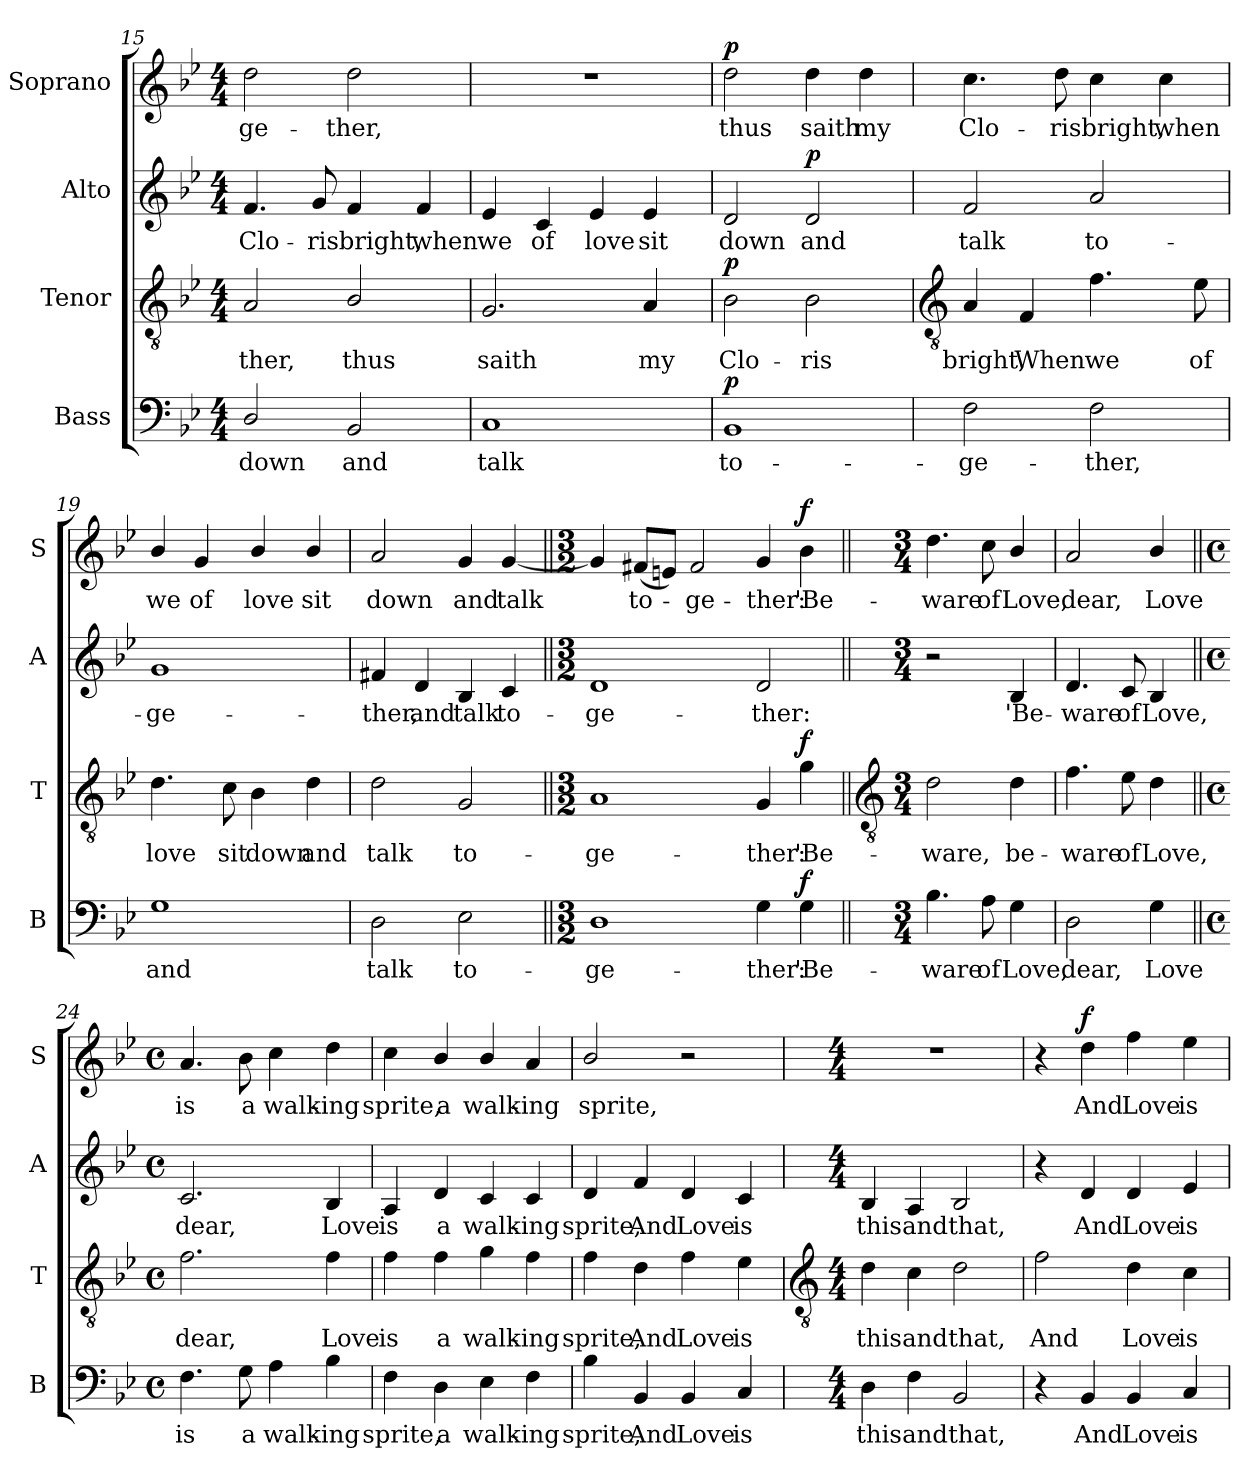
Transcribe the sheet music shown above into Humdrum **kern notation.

**kern	**text	**dynam	**kern	**text	**dynam	**kern	**text	**dynam	**kern	**text	**dynam
*part4	*part4	*part4	*part3	*part3	*part3	*part2	*part2	*part2	*part1	*part1	*part1
*staff4	*staff4	*staff4	*staff3	*staff3	*staff3	*staff2	*staff2	*staff2	*staff1	*staff1	*staff1
*I"Bass	*	*	*I"Tenor	*	*	*I"Alto	*	*	*I"Soprano	*	*
*I'B	*	*	*I'T	*	*	*I'A	*	*	*I'S	*	*
*clefF4	*	*	*clefGv2	*	*	*clefG2	*	*	*clefG2	*	*
*k[b-e-]	*	*	*k[b-e-]	*	*	*k[b-e-]	*	*	*k[b-e-]	*	*
*B-:	*	*	*B-:	*	*	*B-:	*	*	*B-:	*	*
*M4/4	*	*	*M4/4	*	*	*M4/4	*	*	*M4/4	*	*
=15	=15	=15	=15	=15	=15	=15	=15	=15	=15	=15	=15
!	!LO:LY:b	!	!	!LO:LY:b	!	!	!LO:LY:b	!	!	!LO:LY:b	!
2D/	down	.	2A	-ther,	.	4.f	Clo-	.	2dd	-ge-	.
!	!	!	!	!	!	!	!LO:LY:b	!	!	!	!
.	.	.	.	.	.	8g	-ris	.	.	.	.
!	!LO:LY:b	!	!	!LO:LY:b	!	!	!LO:LY:b	!	!	!LO:LY:b	!
2BB-	and	.	2B-/	thus	.	4f	bright,	.	2dd	-ther,	.
!	!	!	!	!	!	!	!LO:LY:b	!	!	!	!
.	.	.	.	.	.	4f	when	.	.	.	.
=16	=16	=16	=16	=16	=16	=16	=16	=16	=16	=16	=16
!	!LO:LY:b	!	!	!LO:LY:b	!	!	!LO:LY:b	!	!	!	!
1C	talk	.	2.G	saith	.	4e-	we	.	1r	.	.
!	!	!	!	!	!	!	!LO:LY:b	!	!	!	!
.	.	.	.	.	.	4c	of	.	.	.	.
!	!	!	!	!	!	!	!LO:LY:b	!	!	!	!
.	.	.	.	.	.	4e-	love	.	.	.	.
!	!	!	!	!LO:LY:b	!	!	!LO:LY:b	!	!	!	!
.	.	.	4A	my	.	4e-	sit	.	.	.	.
=17	=17	=17	=17	=17	=17	=17	=17	=17	=17	=17	=17
!	!LO:LY:b	!LO:DY:b	!	!LO:LY:b	!LO:DY:b	!	!LO:LY:b	!	!	!LO:LY:b	!LO:DY:b
1BB-	to-	p	2B-	Clo-	p	2d	down	.	2dd	thus	p
!	!	!	!	!LO:LY:b	!	!	!LO:LY:b	!LO:DY:b	!	!LO:LY:b	!
.	.	.	2B-	-ris	.	2d	and	p	4dd	saith	.
!	!	!	!	!	!	!	!	!	!	!LO:LY:b	!
.	.	.	.	.	.	.	.	.	4dd	my	.
!!LO:LB:g=z
=18	=18	=18	=18	=18	=18	=18	=18	=18	=18	=18	=18
*	*	*	*clefGv2	*	*	*	*	*	*	*	*
!	!LO:LY:b	!	!	!LO:LY:b	!	!	!LO:LY:b	!	!	!LO:LY:b	!
2F	-ge-	.	4A	bright,	.	2f	talk	.	4.cc	Clo-	.
!	!	!	!	!LO:LY:b	!	!	!	!	!	!	!
.	.	.	4F	When	.	.	.	.	.	.	.
!	!	!	!	!	!	!	!	!	!	!LO:LY:b	!
.	.	.	.	.	.	.	.	.	8dd	-ris	.
!	!LO:LY:b	!	!	!LO:LY:b	!	!	!LO:LY:b	!	!	!LO:LY:b	!
2F	-ther,	.	4.f	we	.	2a	to-	.	4cc\	bright,	.
!	!	!	!	!	!	!	!	!	!	!LO:LY:b	!
.	.	.	.	.	.	.	.	.	4cc\	when	.
!	!	!	!	!LO:LY:b	!	!	!	!	!	!	!
.	.	.	8e-	of	.	.	.	.	.	.	.
=19	=19	=19	=19	=19	=19	=19	=19	=19	=19	=19	=19
!	!LO:LY:b	!	!	!LO:LY:b	!	!	!LO:LY:b	!	!	!LO:LY:b	!
1G	and	.	4.d	love	.	1g	-ge-	.	4b-/	we	.
!	!	!	!	!	!	!	!	!	!	!LO:LY:b	!
.	.	.	.	.	.	.	.	.	4g	of	.
!	!	!	!	!LO:LY:b	!	!	!	!	!	!	!
.	.	.	8c\	sit	.	.	.	.	.	.	.
!	!	!	!	!LO:LY:b	!	!	!	!	!	!LO:LY:b	!
.	.	.	4B-	down	.	.	.	.	4b-/	love	.
!	!	!	!	!LO:LY:b	!	!	!	!	!	!LO:LY:b	!
.	.	.	4d	and	.	.	.	.	4b-/	sit	.
=20	=20	=20	=20	=20	=20	=20	=20	=20	=20	=20	=20
!	!LO:LY:b	!	!	!LO:LY:b	!	!	!LO:LY:b	!	!	!LO:LY:b	!
2D	talk	.	2d	talk	.	4f#X	-ther,	.	2a	down	.
!	!	!	!	!	!	!	!LO:LY:b	!	!	!	!
.	.	.	.	.	.	4d	and	.	.	.	.
!	!LO:LY:b	!	!	!LO:LY:b	!	!	!LO:LY:b	!	!	!LO:LY:b	!
2E-\	to-	.	2G	to-	.	4B-	talk	.	4g	and	.
!	!	!	!	!	!	!	!LO:LY:b	!	!	!LO:LY:b	!
.	.	.	.	.	.	4c	to-	.	[4g	talk	.
=21||	=21||	=21||	=21||	=21||	=21||	=21||	=21||	=21||	=21||	=21||	=21||
*M3/2	*	*	*M3/2	*	*	*M3/2	*	*	*M3/2	*	*
!	!LO:LY:b	!	!	!LO:LY:b	!	!	!LO:LY:b	!	!	!	!
1D	-ge-	.	1A	-ge-	.	1d	-ge-	.	4g]	.	.
!	!	!	!	!	!	!	!	!	!	!LO:LY:b	!
.	.	.	.	.	.	.	.	.	(<8f#XL	to-	.
.	.	.	.	.	.	.	.	.	8enJ)	.	.
!	!	!	!	!	!	!	!	!	!	!LO:LY:b	!
.	.	.	.	.	.	.	.	.	2f#	ge-	.
!	!LO:LY:b	!	!	!LO:LY:b	!	!	!LO:LY:b	!	!	!LO:LY:b	!
4G	-ther:	.	4G	-ther:	.	2d	-ther:	.	4g	-ther:	.
!	!LO:LY:b	!LO:DY:b	!	!LO:LY:b	!LO:DY:b	!	!	!	!	!LO:LY:b	!LO:DY:b
4G	'Be-	f	4g	'Be-	f	.	.	.	4b-	'Be-	f
!!LO:LB:g=z
=22||	=22||	=22||	=22||	=22||	=22||	=22||	=22||	=22||	=22||	=22||	=22||
*	*	*	*clefGv2	*	*	*	*	*	*	*	*
*M3/4	*	*	*M3/4	*	*	*M3/4	*	*	*M3/4	*	*
!	!LO:LY:b	!	!	!LO:LY:b	!	!	!	!	!	!LO:LY:b	!
4.B-	-ware	.	2d	-ware,	.	2r	.	.	4.dd	-ware	.
!	!LO:LY:b	!	!	!	!	!	!	!	!	!LO:LY:b	!
8A	of	.	.	.	.	.	.	.	8cc\	of	.
!	!LO:LY:b	!	!	!LO:LY:b	!	!	!LO:LY:b	!	!	!LO:LY:b	!
4G	Love,	.	4d	be-	.	4B-	'Be-	.	4b-/	Love,	.
=23	=23	=23	=23	=23	=23	=23	=23	=23	=23	=23	=23
!	!LO:LY:b	!	!	!LO:LY:b	!	!	!LO:LY:b	!	!	!LO:LY:b	!
2D	dear,	.	4.f	-ware	.	4.d	-ware	.	2a	dear,	.
!	!	!	!	!LO:LY:b	!	!	!LO:LY:b	!	!	!	!
.	.	.	8e-	of	.	8c	of	.	.	.	.
!	!LO:LY:b	!	!	!LO:LY:b	!	!	!LO:LY:b	!	!	!LO:LY:b	!
4G	Love	.	4d	Love,	.	4B-	Love,	.	4b-/	Love	.
=24||	=24||	=24||	=24||	=24||	=24||	=24||	=24||	=24||	=24||	=24||	=24||
*M4/4	*	*	*M4/4	*	*	*M4/4	*	*	*M4/4	*	*
*met(c)	*	*	*met(c)	*	*	*met(c)	*	*	*met(c)	*	*
!	!LO:LY:b	!	!	!LO:LY:b	!	!	!LO:LY:b	!	!	!LO:LY:b	!
4.F	is	.	2.f	dear,	.	2.c	dear,	.	4.a	is	.
!	!LO:LY:b	!	!	!	!	!	!	!	!	!LO:LY:b	!
8G	a	.	.	.	.	.	.	.	8b-	a	.
!	!LO:LY:b	!	!	!	!	!	!	!	!	!LO:LY:b	!
4A	walk-	.	.	.	.	.	.	.	4cc	walk-	.
!	!LO:LY:b	!	!	!LO:LY:b	!	!	!LO:LY:b	!	!	!LO:LY:b	!
4B-	-ing	.	4f	Love	.	4B-	Love	.	4dd	-ing	.
=25	=25	=25	=25	=25	=25	=25	=25	=25	=25	=25	=25
!	!LO:LY:b	!	!	!LO:LY:b	!	!	!LO:LY:b	!	!	!LO:LY:b	!
4F	sprite,	.	4f	is	.	4A	is	.	4cc\	sprite,	.
!	!LO:LY:b	!	!	!LO:LY:b	!	!	!LO:LY:b	!	!	!LO:LY:b	!
4D	a	.	4f	a	.	4d	a	.	4b-/	a	.
!	!LO:LY:b	!	!	!LO:LY:b	!	!	!LO:LY:b	!	!	!LO:LY:b	!
4E-	walk-	.	4g	walk-	.	4c	walk-	.	4b-/	walk-	.
!	!LO:LY:b	!	!	!LO:LY:b	!	!	!LO:LY:b	!	!	!LO:LY:b	!
4F	-ing	.	4f	-ing	.	4c	-ing	.	4a	-ing	.
=26	=26	=26	=26	=26	=26	=26	=26	=26	=26	=26	=26
!	!LO:LY:b	!	!	!LO:LY:b	!	!	!LO:LY:b	!	!	!LO:LY:b	!
4B-	sprite,	.	4f	sprite,	.	4d	sprite,	.	2b-/	sprite,	.
!	!LO:LY:b	!	!	!LO:LY:b	!	!	!LO:LY:b	!	!	!	!
4BB-	And	.	4d	And	.	4f	And	.	.	.	.
!	!LO:LY:b	!	!	!LO:LY:b	!	!	!LO:LY:b	!	!	!	!
4BB-	Love	.	4f	Love	.	4d	Love	.	2r	.	.
!	!LO:LY:b	!	!	!LO:LY:b	!	!	!LO:LY:b	!	!	!	!
4C	is	.	4e-	is	.	4c	is	.	.	.	.
!!LO:LB:g=z
=27	=27	=27	=27	=27	=27	=27	=27	=27	=27	=27	=27
*	*	*	*clefGv2	*	*	*	*	*	*	*	*
*M4/4	*	*	*M4/4	*	*	*M4/4	*	*	*M4/4	*	*
!	!LO:LY:b	!	!	!LO:LY:b	!	!	!LO:LY:b	!	!	!	!
4D	this	.	4d	this	.	4B-	this	.	1r	.	.
!	!LO:LY:b	!	!	!LO:LY:b	!	!	!LO:LY:b	!	!	!	!
4F\	and	.	4c	and	.	4A	and	.	.	.	.
!	!LO:LY:b	!	!	!LO:LY:b	!	!	!LO:LY:b	!	!	!	!
2BB-	that,	.	2d	that,	.	2B-	that,	.	.	.	.
=28	=28	=28	=28	=28	=28	=28	=28	=28	=28	=28	=28
!	!	!	!	!LO:LY:b	!	!	!	!	!	!	!
4r	.	.	2f	And	.	4r	.	.	4r	.	.
!	!LO:LY:b	!	!	!	!	!	!LO:LY:b	!	!	!LO:LY:b	!LO:DY:b
4BB-	And	.	.	.	.	4d	And	.	4dd	And	f
!	!LO:LY:b	!	!	!LO:LY:b	!	!	!LO:LY:b	!	!	!LO:LY:b	!
4BB-	Love	.	4d	Love	.	4d	Love	.	4ff	Love	.
!	!LO:LY:b	!	!	!LO:LY:b	!	!	!LO:LY:b	!	!	!LO:LY:b	!
4C	is	.	4c\	is	.	4e-	is	.	4ee-	is	.
=	=	=	=	=	=	=	=	=	=	=	=
*-	*-	*-	*-	*-	*-	*-	*-	*-	*-	*-	*-
